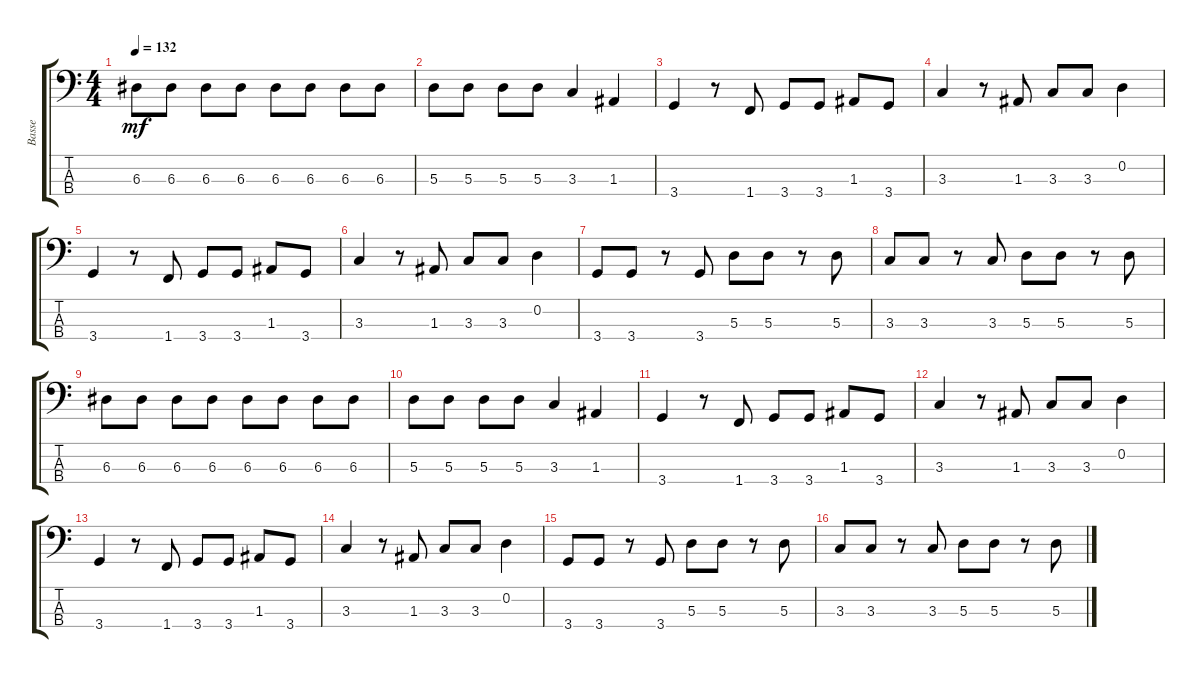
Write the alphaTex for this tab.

\track ("Basse" "Basse") {instrument electricbassfinger}
\staff {score tabs}
\tuning (G2 D2 A1 E1) {hide}
\ts (4 4)
\tempo 132
\clef f4
\ks c
6.3.8{dy mf} 6.3.8 6.3.8 6.3.8 6.3.8 6.3.8 6.3.8 6.3.8 |
5.3.8 5.3.8 5.3.8 5.3.8 3.3.4 1.3.4 |
3.4.4 r.8 1.4.8 3.4.8 3.4.8 1.3.8 3.4.8 |
3.3.4 r.8 1.3.8 3.3.8 3.3.8 0.2.4 |
3.4.4 r.8 1.4.8 3.4.8 3.4.8 1.3.8 3.4.8 |
3.3.4 r.8 1.3.8 3.3.8 3.3.8 0.2.4 |
3.4.8 3.4.8 r.8 3.4.8 5.3.8 5.3.8 r.8 5.3.8 |
3.3.8 3.3.8 r.8 3.3.8 5.3.8 5.3.8 r.8 5.3.8 |
6.3.8 6.3.8 6.3.8 6.3.8 6.3.8 6.3.8 6.3.8 6.3.8 |
5.3.8 5.3.8 5.3.8 5.3.8 3.3.4 1.3.4 |
3.4.4 r.8 1.4.8 3.4.8 3.4.8 1.3.8 3.4.8 |
3.3.4 r.8 1.3.8 3.3.8 3.3.8 0.2.4 |
3.4.4 r.8 1.4.8 3.4.8 3.4.8 1.3.8 3.4.8 |
3.3.4 r.8 1.3.8 3.3.8 3.3.8 0.2.4 |
3.4.8 3.4.8 r.8 3.4.8 5.3.8 5.3.8 r.8 5.3.8 |
3.3.8 3.3.8 r.8 3.3.8 5.3.8 5.3.8 r.8 5.3.8
